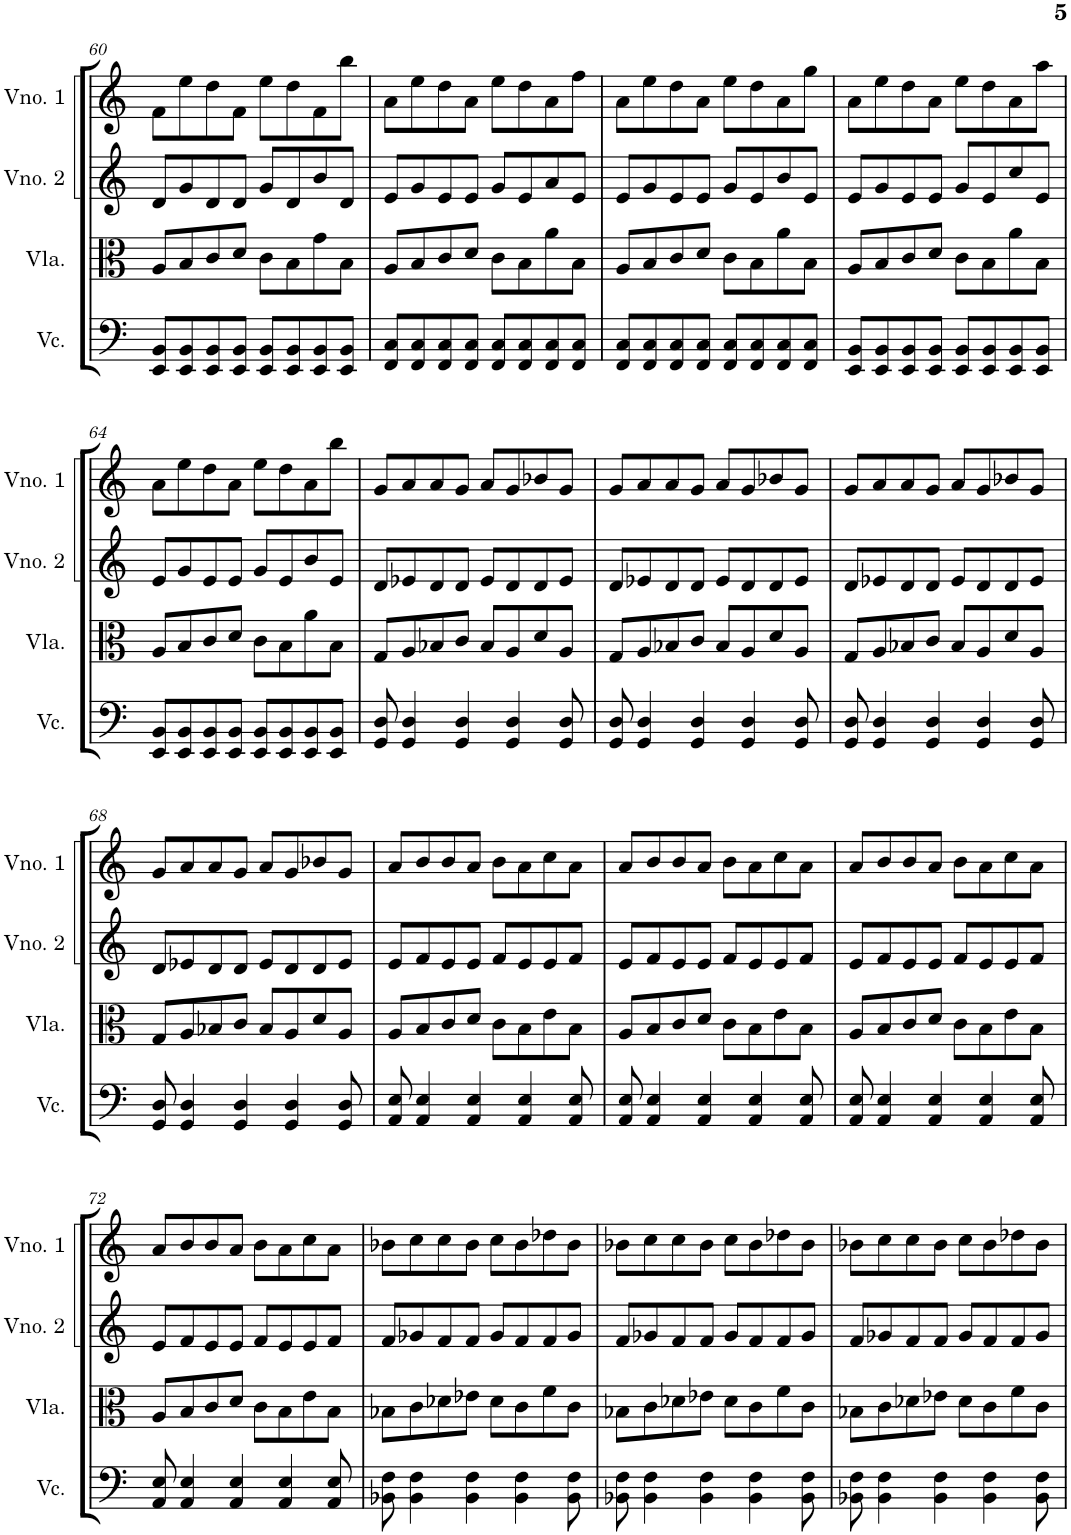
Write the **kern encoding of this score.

**kern	**kern	**kern	**kern
*part4	*part3	*part2	*part1
*staff4	*staff3	*staff2	*staff1
*I"Violoncelo	*I"Viola	*I"Violino 2	*I"Violino 1
*I'Vc.	*I'Vla.	*I'Vno. 2	*I'Vno. 1
!!LO:PB:g=z
*clefF4	*clefC3	*clefG2	*clefG2
*k[]	*k[]	*k[]	*k[]
*M4/4	*M4/4	*M4/4	*M4/4
=60	=60	=60	=60
8EE/ 8BB/L	8A/L	8d/L	8f\L
8EE/ 8BB/	8B/	8g/	8ee\
8EE/ 8BB/	8c/	8d/	8dd\
8EE/ 8BB/J	8d/J	8d/J	8f\J
8EE/ 8BB/L	8c\L	8g/L	8ee\L
8EE/ 8BB/	8B\	8d/	8dd\
8EE/ 8BB/	8g\	8b/	8f\
8EE/ 8BB/J	8B\J	8d/J	8bb\J
=61	=61	=61	=61
8FF/ 8C/L	8A/L	8e/L	8a\L
8FF/ 8C/	8B/	8g/	8ee\
8FF/ 8C/	8c/	8e/	8dd\
8FF/ 8C/J	8d/J	8e/J	8a\J
8FF/ 8C/L	8c\L	8g/L	8ee\L
8FF/ 8C/	8B\	8e/	8dd\
8FF/ 8C/	8a\	8a/	8a\
8FF/ 8C/J	8B\J	8e/J	8ff\J
=62	=62	=62	=62
8FF/ 8C/L	8A/L	8e/L	8a\L
8FF/ 8C/	8B/	8g/	8ee\
8FF/ 8C/	8c/	8e/	8dd\
8FF/ 8C/J	8d/J	8e/J	8a\J
8FF/ 8C/L	8c\L	8g/L	8ee\L
8FF/ 8C/	8B\	8e/	8dd\
8FF/ 8C/	8a\	8b/	8a\
8FF/ 8C/J	8B\J	8e/J	8gg\J
=63	=63	=63	=63
8EE/ 8BB/L	8A/L	8e/L	8a\L
8EE/ 8BB/	8B/	8g/	8ee\
8EE/ 8BB/	8c/	8e/	8dd\
8EE/ 8BB/J	8d/J	8e/J	8a\J
8EE/ 8BB/L	8c\L	8g/L	8ee\L
8EE/ 8BB/	8B\	8e/	8dd\
8EE/ 8BB/	8a\	8cc/	8a\
8EE/ 8BB/J	8B\J	8e/J	8aa\J
!!LO:LB:g=z
=64	=64	=64	=64
8EE/ 8BB/L	8A/L	8e/L	8a\L
8EE/ 8BB/	8B/	8g/	8ee\
8EE/ 8BB/	8c/	8e/	8dd\
8EE/ 8BB/J	8d/J	8e/J	8a\J
8EE/ 8BB/L	8c\L	8g/L	8ee\L
8EE/ 8BB/	8B\	8e/	8dd\
8EE/ 8BB/	8a\	8b/	8a\
8EE/ 8BB/J	8B\J	8e/J	8bb\J
=65	=65	=65	=65
8GG/ 8D/	8G/L	8d/L	8g/L
4GG/ 4D/	8A/	8e-X/	8a/
.	8B-X/	8d/	8a/
4GG/ 4D/	8c/J	8d/J	8g/J
.	8B-/L	8e-/L	8a/L
4GG/ 4D/	8A/	8d/	8g/
.	8d/	8d/	8b-X/
8GG/ 8D/	8A/J	8e-/J	8g/J
=66	=66	=66	=66
8GG/ 8D/	8G/L	8d/L	8g/L
4GG/ 4D/	8A/	8e-X/	8a/
.	8B-X/	8d/	8a/
4GG/ 4D/	8c/J	8d/J	8g/J
.	8B-/L	8e-/L	8a/L
4GG/ 4D/	8A/	8d/	8g/
.	8d/	8d/	8b-X/
8GG/ 8D/	8A/J	8e-/J	8g/J
=67	=67	=67	=67
8GG/ 8D/	8G/L	8d/L	8g/L
4GG/ 4D/	8A/	8e-X/	8a/
.	8B-X/	8d/	8a/
4GG/ 4D/	8c/J	8d/J	8g/J
.	8B-/L	8e-/L	8a/L
4GG/ 4D/	8A/	8d/	8g/
.	8d/	8d/	8b-X/
8GG/ 8D/	8A/J	8e-/J	8g/J
!!LO:LB:g=z
=68	=68	=68	=68
8GG/ 8D/	8G/L	8d/L	8g/L
4GG/ 4D/	8A/	8e-X/	8a/
.	8B-X/	8d/	8a/
4GG/ 4D/	8c/J	8d/J	8g/J
.	8B-/L	8e-/L	8a/L
4GG/ 4D/	8A/	8d/	8g/
.	8d/	8d/	8b-X/
8GG/ 8D/	8A/J	8e-/J	8g/J
=69	=69	=69	=69
8AA/ 8E/	8A/L	8e/L	8a/L
4AA/ 4E/	8B/	8f/	8b/
.	8c/	8e/	8b/
4AA/ 4E/	8d/J	8e/J	8a/J
.	8c\L	8f/L	8b\L
4AA/ 4E/	8B\	8e/	8a\
.	8e\	8e/	8cc\
8AA/ 8E/	8B\J	8f/J	8a\J
=70	=70	=70	=70
8AA/ 8E/	8A/L	8e/L	8a/L
4AA/ 4E/	8B/	8f/	8b/
.	8c/	8e/	8b/
4AA/ 4E/	8d/J	8e/J	8a/J
.	8c\L	8f/L	8b\L
4AA/ 4E/	8B\	8e/	8a\
.	8e\	8e/	8cc\
8AA/ 8E/	8B\J	8f/J	8a\J
=71	=71	=71	=71
8AA/ 8E/	8A/L	8e/L	8a/L
4AA/ 4E/	8B/	8f/	8b/
.	8c/	8e/	8b/
4AA/ 4E/	8d/J	8e/J	8a/J
.	8c\L	8f/L	8b\L
4AA/ 4E/	8B\	8e/	8a\
.	8e\	8e/	8cc\
8AA/ 8E/	8B\J	8f/J	8a\J
!!LO:LB:g=z
=72	=72	=72	=72
8AA/ 8E/	8A/L	8e/L	8a/L
4AA/ 4E/	8B/	8f/	8b/
.	8c/	8e/	8b/
4AA/ 4E/	8d/J	8e/J	8a/J
.	8c\L	8f/L	8b\L
4AA/ 4E/	8B\	8e/	8a\
.	8e\	8e/	8cc\
8AA/ 8E/	8B\J	8f/J	8a\J
=73	=73	=73	=73
8BB-X\ 8F\	8B-X\L	8f/L	8b-X\L
4BB-\ 4F\	8c\	8g-X/	8cc\
.	8d-X\	8f/	8cc\
4BB-\ 4F\	8e-X\J	8f/J	8b-\J
.	8d-\L	8g-/L	8cc\L
4BB-\ 4F\	8c\	8f/	8b-\
.	8f\	8f/	8dd-X\
8BB-\ 8F\	8c\J	8g-/J	8b-\J
=74	=74	=74	=74
8BB-X\ 8F\	8B-X\L	8f/L	8b-X\L
4BB-\ 4F\	8c\	8g-X/	8cc\
.	8d-X\	8f/	8cc\
4BB-\ 4F\	8e-X\J	8f/J	8b-\J
.	8d-\L	8g-/L	8cc\L
4BB-\ 4F\	8c\	8f/	8b-\
.	8f\	8f/	8dd-X\
8BB-\ 8F\	8c\J	8g-/J	8b-\J
=75	=75	=75	=75
8BB-X\ 8F\	8B-X\L	8f/L	8b-X\L
4BB-\ 4F\	8c\	8g-X/	8cc\
.	8d-X\	8f/	8cc\
4BB-\ 4F\	8e-X\J	8f/J	8b-\J
.	8d-\L	8g-/L	8cc\L
4BB-\ 4F\	8c\	8f/	8b-\
.	8f\	8f/	8dd-X\
8BB-\ 8F\	8c\J	8g-/J	8b-\J
=	=	=	=
*-	*-	*-	*-
